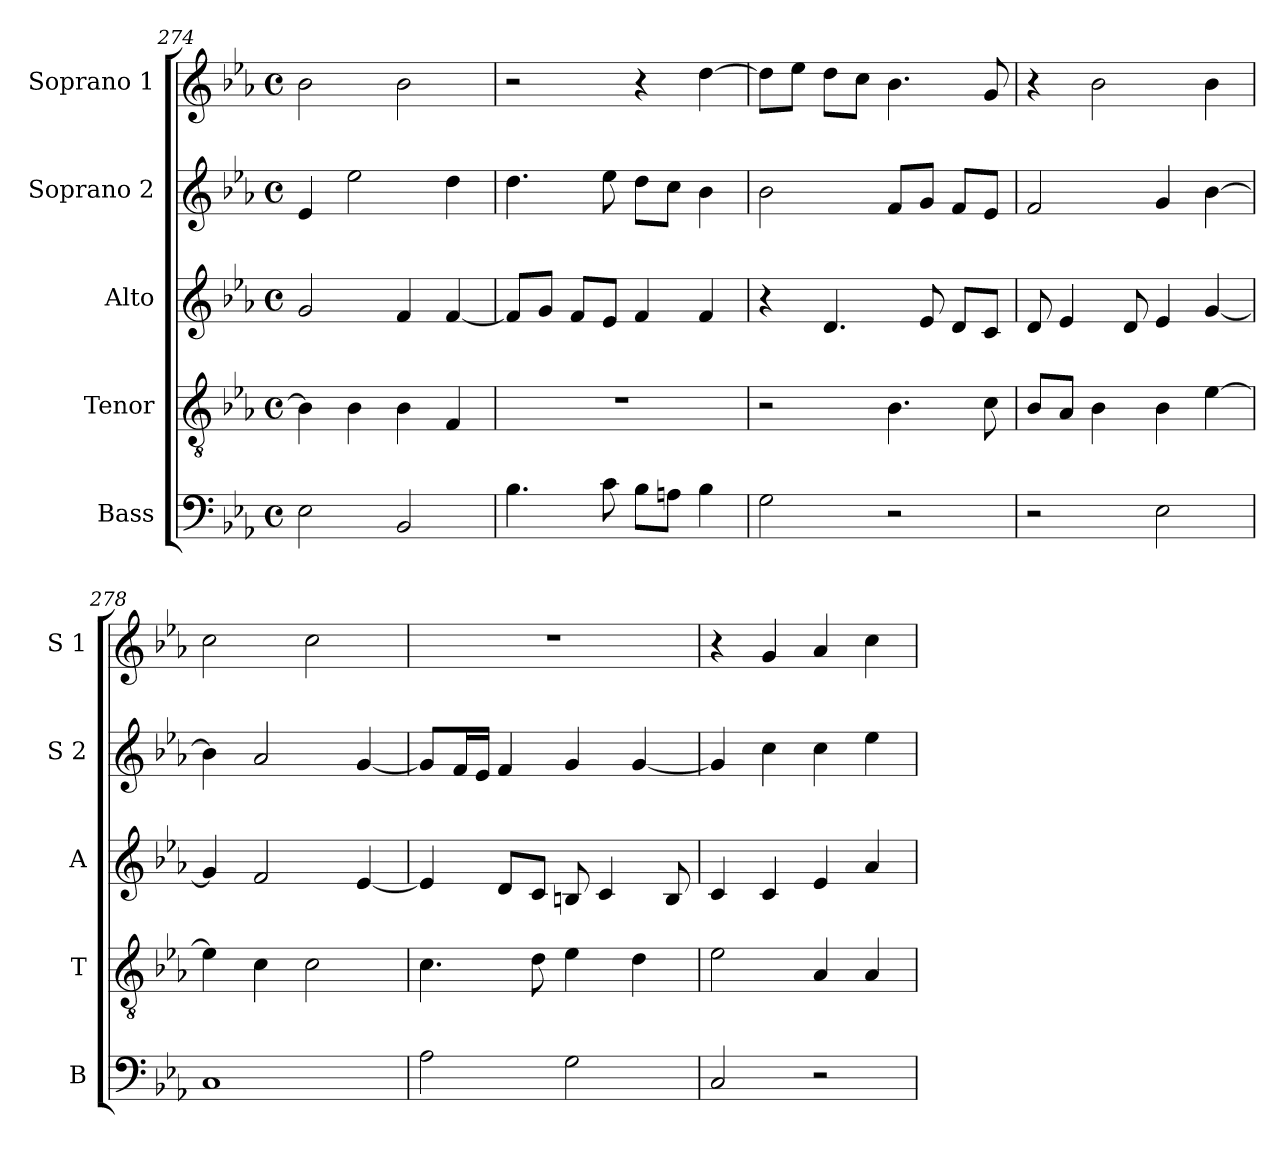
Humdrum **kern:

**kern	**kern	**kern	**kern	**kern
*part5	*part4	*part3	*part2	*part1
*staff5	*staff4	*staff3	*staff2	*staff1
*I"Bass	*I"Tenor	*I"Alto	*I"Soprano 2	*I"Soprano 1
*I'B	*I'T	*I'A	*I'S 2	*I'S 1
*clefF4	*clefGv2	*clefG2	*clefG2	*clefG2
*k[b-e-a-]	*k[b-e-a-]	*k[b-e-a-]	*k[b-e-a-]	*k[b-e-a-]
*E-:	*E-:	*E-:	*E-:	*E-:
*M4/4	*M4/4	*M4/4	*M4/4	*M4/4
*met(c)	*met(c)	*met(c)	*met(c)	*met(c)
=274	=274	=274	=274	=274
2E-\	4B-\]	2g/	4e-/	2b-\
.	4B-\	.	2ee-\	.
2BB-/	4B-\	4f/	.	2b-\
.	4F/	[<4f/	4dd\	.
!!LO:LB:g=z
=275	=275	=275	=275	=275
4.B-\	1r	8f/L]	4.dd\	2r
.	.	8g/J	.	.
.	.	8f/L	.	.
8c\	.	8e-/J	8ee-\	.
8B-\L	.	4f/	8dd\L	4r
8An\J	.	.	8cc\J	.
4B-\	.	4f/	4b-\	[>4dd\
=276	=276	=276	=276	=276
2G\	2r	4r	2b-\	8dd\L]
.	.	.	.	8ee-\J
.	.	4.d/	.	8dd\L
.	.	.	.	8cc\J
2r	4.B-\	.	8f/L	4.b-\
.	.	8e-/	8g/J	.
.	.	8d/L	8f/L	.
.	8c\	8c/J	8e-/J	8g/
=277	=277	=277	=277	=277
2r	8B-/L	8d/	2f/	4r
.	8A-/J	4e-/	.	.
.	4B-\	.	.	2b-\
.	.	8d/	.	.
2E-\	4B-\	4e-/	4g/	.
.	[>4e-\	[<4g/	[>4b-\	4b-\
=278	=278	=278	=278	=278
1C	4e-\]	4g/]	4b-\]	2cc\
.	4c\	2f/	2a-/	.
.	2c\	.	.	2cc\
.	.	[>4e-/	[>4g/	.
!!LO:PB:g=z
=279	=279	=279	=279	=279
2A-\	4.c\	4e-/]	8g/L]	1r
.	.	.	16f/L	.
.	.	.	16e-/JJ	.
.	.	8d/L	4f/	.
.	8d\	8c/J	.	.
2G\	4e-\	8Bn/	4g/	.
.	.	4c/	.	.
.	4d\	.	[<4g/	.
.	.	8B/	.	.
=280	=280	=280	=280	=280
2C/	2e-\	4c/	4g/]	4r
.	.	4c/	4cc\	4g/
2r	4A-/	4e-/	4cc\	4a-/
.	4A-/	4a-/	4ee-\	4cc\
=	=	=	=	=
*-	*-	*-	*-	*-
